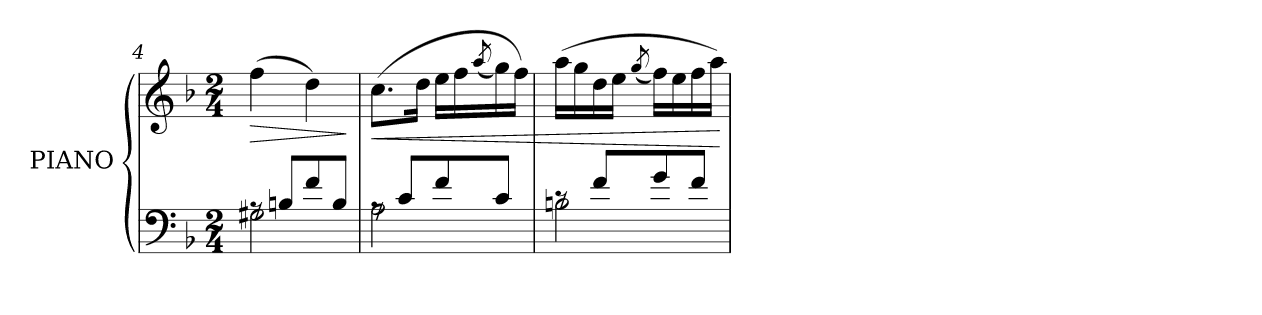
**kern	**kern	**dynam
*part1	*part1	*part1
*staff2	*staff1	*staff1/2
*I"PIANO	*	*
*I'Pno.	*	*
*clefF4	*clefG2	*
*k[b-]	*k[b-]	*
*M2/4	*M2/4	*
=4	=4	=4
*^	*	*
!	!	!	!LO:HP:b
8rA	2G#X\	(>4ff\	>
8Bn/L	.	.	.
8f/	.	4dd\)	.
8B/J	.	.	.
*v	*v	*	*
.	.	]
=5	=5	=5
*^	*	*
!	!	!	!LO:HP:b
8rA	2A\	(>8.cc\L	<
8c/L	.	.	.
.	.	16dd\Jk	.
8f/	.	16ee\LL	.
.	.	16ff\	.
.	.	(<8qaa/	.
8c/J	.	16gg\)	.
.	.	16ff\JJ)	.
!!LO:LB:g=z
=6	=6	=6	=6
8rc	2Bn\	(>16aa\LL	.
.	.	16gg\	.
8f/L	.	16dd\	.
.	.	16ee\JJ	.
.	.	(<8qgg/	.
8g/	.	16ff\LL)	.
.	.	16ee\	.
8f/J	.	16ff\	.
.	.	16aa\JJ)	.
*v	*v	*	*
.	.	[
=	=	=
*-	*-	*-
